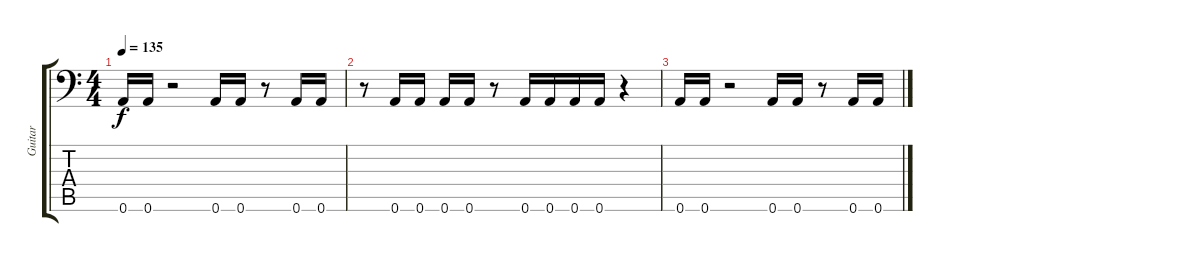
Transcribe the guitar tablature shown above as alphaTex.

\track ("Guitar" "Guitar") {instrument overdrivenguitar}
\staff {score tabs}
\tuning (B3 Gb3 D3 A2 E2 A1) {hide}
\ts (4 4)
\tempo 135
\clef f4
\ks c
0.6.16{dy f volume 0} 0.6.16 r.2 0.6.16 0.6.16 r.8 0.6.16 0.6.16 |
r.8 0.6.16 0.6.16 0.6.16 0.6.16 r.8 0.6.16 0.6.16 0.6.16 0.6.16 r.4 |
0.6.16 0.6.16 r.2 0.6.16 0.6.16 r.8 0.6.16 0.6.16
